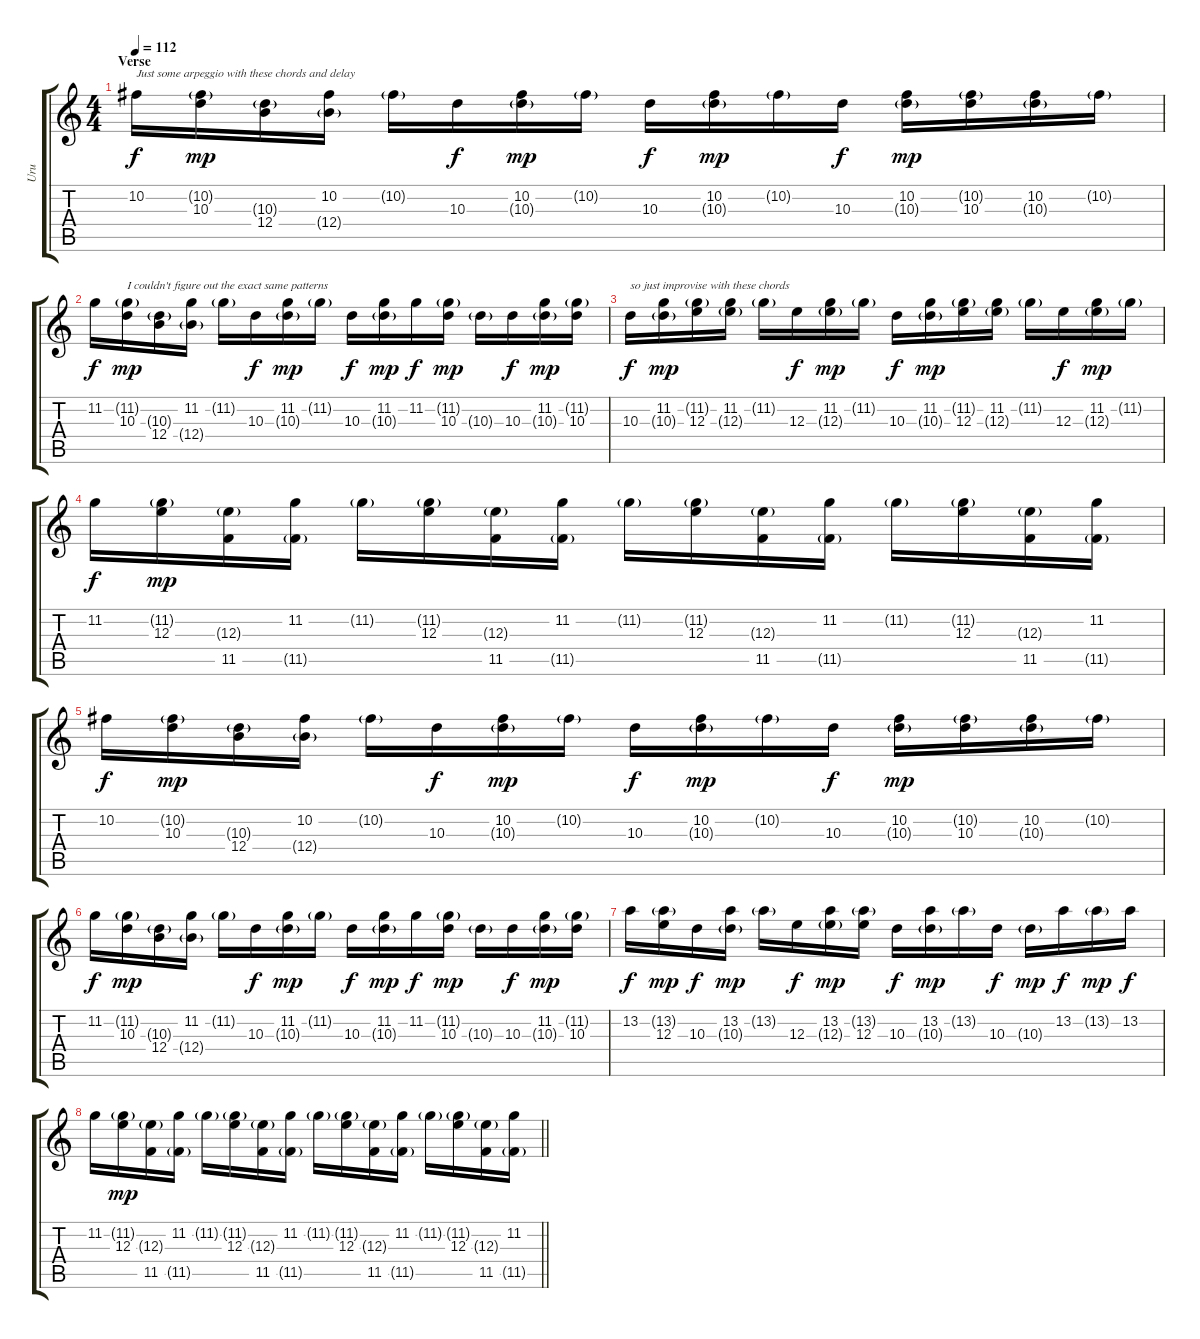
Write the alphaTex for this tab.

\track ("Uru" "Uru") {instrument overdrivenguitar}
\staff {score tabs}
\tuning (Db4 Ab3 E3 B2 Gb2 B1) {hide}
\ts (4 4)
\section ("" "Verse")
\tempo 112
\clef g2
\ks c
10.2.16{txt "Just some arpeggio with these chords and delay" dy f instrument electricguitarclean} (10.2{g} 10.3).16{dy mp} (10.3{g} 12.4).16 (10.2 12.4{g}).16 10.2{g}.16 10.3.16{dy f} (10.2 10.3{g}).16{dy mp} 10.2{g}.16 10.3.16{dy f} (10.2 10.3{g}).16{dy mp} 10.2{g}.16 10.3.16{dy f} (10.2 10.3{g}).16{dy mp} (10.2{g} 10.3).16 (10.2 10.3{g}).16 10.2{g}.16 |
11.2.16{dy f} (11.2{g} 10.3).16{txt "I couldn't figure out the exact same patterns" dy mp} (10.3{g} 12.4).16 (11.2 12.4{g}).16 11.2{g}.16 10.3.16{dy f} (11.2 10.3{g}).16{dy mp} 11.2{g}.16 10.3.16{dy f} (11.2 10.3{g}).16{dy mp} 11.2.16{dy f} (11.2{g} 10.3).16{dy mp} 10.3{g}.16 10.3.16{dy f} (11.2 10.3{g}).16{dy mp} (11.2{g} 10.3).16 |
10.3.16{txt "so just improvise with these chords" dy f} (11.2 10.3{g}).16{dy mp} (11.2{g} 12.3).16 (11.2 12.3{g}).16 11.2{g}.16 12.3.16{dy f} (11.2 12.3{g}).16{dy mp} 11.2{g}.16 10.3.16{dy f} (11.2 10.3{g}).16{dy mp} (11.2{g} 12.3).16 (11.2 12.3{g}).16 11.2{g}.16 12.3.16{dy f} (11.2 12.3{g}).16{dy mp} 11.2{g}.16 |
11.2.16{dy f} (11.2{g} 12.3).16{dy mp} (12.3{g} 11.5).16 (11.2 11.5{g}).16 11.2{g}.16 (11.2{g} 12.3).16 (12.3{g} 11.5).16 (11.2 11.5{g}).16 11.2{g}.16 (11.2{g} 12.3).16 (12.3{g} 11.5).16 (11.2 11.5{g}).16 11.2{g}.16 (11.2{g} 12.3).16 (12.3{g} 11.5).16 (11.2 11.5{g}).16 |
10.2.16{dy f} (10.2{g} 10.3).16{dy mp} (10.3{g} 12.4).16 (10.2 12.4{g}).16 10.2{g}.16 10.3.16{dy f} (10.2 10.3{g}).16{dy mp} 10.2{g}.16 10.3.16{dy f} (10.2 10.3{g}).16{dy mp} 10.2{g}.16 10.3.16{dy f} (10.2 10.3{g}).16{dy mp} (10.2{g} 10.3).16 (10.2 10.3{g}).16 10.2{g}.16 |
11.2.16{dy f} (11.2{g} 10.3).16{dy mp} (10.3{g} 12.4).16 (11.2 12.4{g}).16 11.2{g}.16 10.3.16{dy f} (11.2 10.3{g}).16{dy mp} 11.2{g}.16 10.3.16{dy f} (11.2 10.3{g}).16{dy mp} 11.2.16{dy f} (11.2{g} 10.3).16{dy mp} 10.3{g}.16 10.3.16{dy f} (11.2 10.3{g}).16{dy mp} (11.2{g} 10.3).16 |
13.2.16{dy f} (13.2{g} 12.3).16{dy mp} 10.3.16{dy f} (13.2 10.3{g}).16{dy mp} 13.2{g}.16 12.3.16{dy f} (13.2 12.3{g}).16{dy mp} (13.2{g} 12.3).16 10.3.16{dy f} (13.2 10.3{g}).16{dy mp} 13.2{g}.16 10.3.16{dy f} 10.3{g}.16{dy mp} 13.2.16{dy f} 13.2{g}.16{dy mp} 13.2.16{dy f} |
\barLineRight lightlight
11.2.16 (11.2{g} 12.3).16{dy mp} (12.3{g} 11.5).16 (11.2 11.5{g}).16 11.2{g}.16 (11.2{g} 12.3).16 (12.3{g} 11.5).16 (11.2 11.5{g}).16 11.2{g}.16 (11.2{g} 12.3).16 (12.3{g} 11.5).16 (11.2 11.5{g}).16 11.2{g}.16 (11.2{g} 12.3).16 (12.3{g} 11.5).16 (11.2 11.5{g}).16
